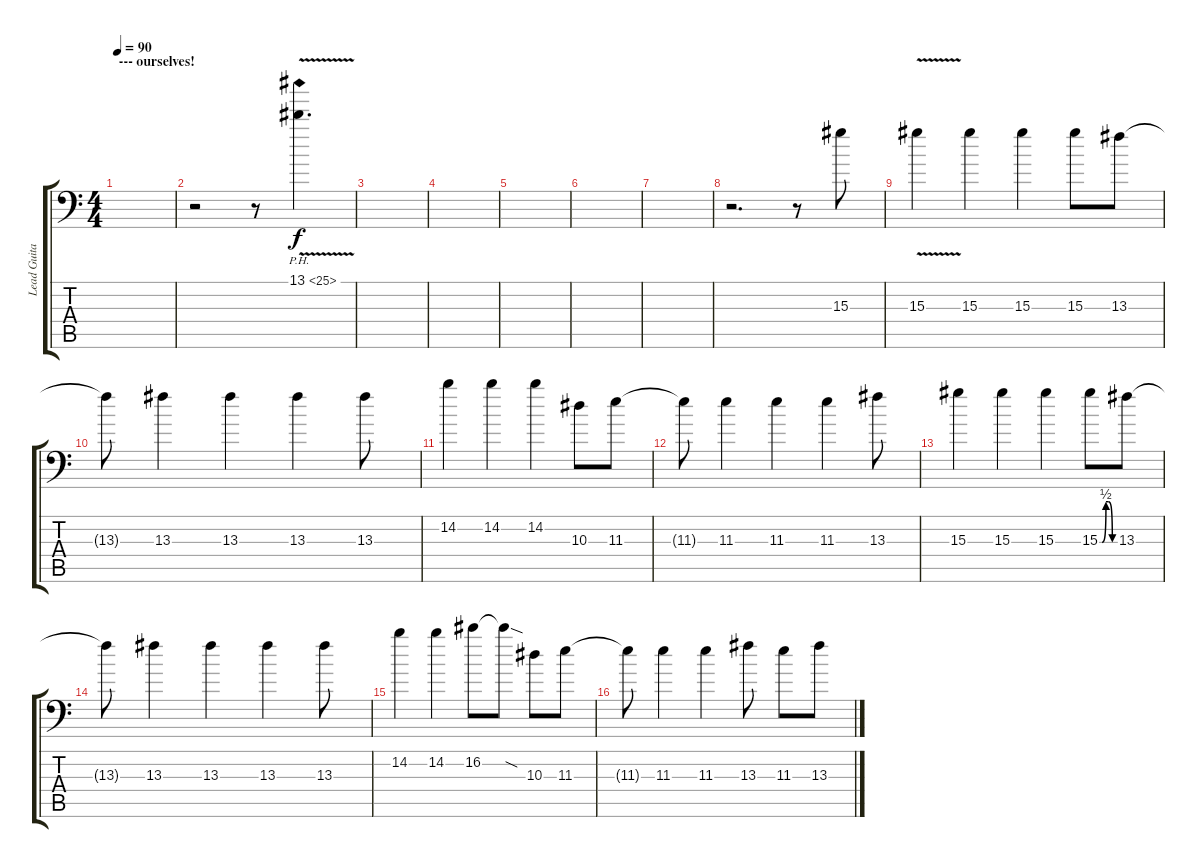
\track ("Lead Guitar 1" "Lead Guita") {instrument distortionguitar}
\staff {score tabs}
\tuning (D4 A3 F3 C3 G2 A1) {hide}
\ts (4 4)
\section ("" "--- ourselves!")
\tempo 90
\clef f4
\ks c
|
r.2 r.8 13.1{ph 12 v}.4{d} |
|
|
|
|
|
r.2{d} r.8 15.3.8{dy f} |
15.3{v}.4 15.3.4 15.3.4 15.3.8 13.3.8 |
13.3{t}.8 13.3.4 13.3.4 13.3.4 13.3.8 |
14.2.4 14.2.4 14.2.4 10.3.8 11.3.8 |
11.3{t}.8 11.3.4 11.3.4 11.3.4 13.3.8 |
15.3.4 15.3.4 15.3.4 15.3{be (custom 0 0 10 0 25 2 35 2 50 0 60 0)}.8 13.3.8 |
13.3{t}.8 13.3.4 13.3.4 13.3.4 13.3.8 |
14.2.4 14.2.4 16.2.8 16.2{sod t}.8 10.3.8 11.3.8 |
11.3{t}.8 11.3.4 11.3.4 13.3.8 11.3.8 13.3.8
